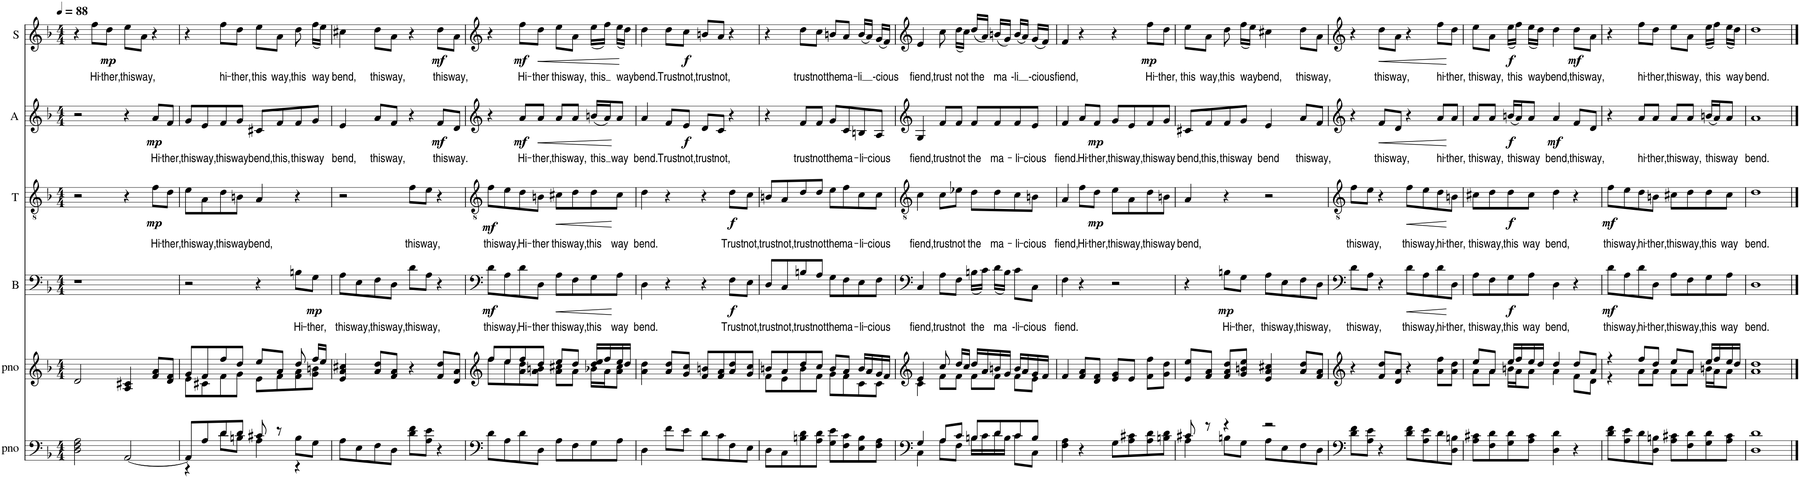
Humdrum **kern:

**kern	**kern	**kern	**text	**dynam	**kern	**text	**dynam	**kern	**text	**dynam	**kern	**text	**dynam
*part6	*part5	*part4	*part4	*part4	*part3	*part3	*part3	*part2	*part2	*part2	*part1	*part1	*part1
*staff6	*staff5	*staff4	*staff4	*staff4	*staff3	*staff3	*staff3	*staff2	*staff2	*staff2	*staff1	*staff1	*staff1
*I"pno	*I"pno	*I"B	*	*	*I"T	*	*	*I"A	*	*	*I"S	*	*
*I'pno	*I'pno	*I'B	*	*	*I'T	*	*	*I'A	*	*	*I'S	*	*
*clefF4	*clefG2	*clefF4	*	*	*clefGv2	*	*	*clefG2	*	*	*clefG2	*	*
*k[b-]	*k[b-]	*k[b-]	*	*	*k[b-]	*	*	*k[b-]	*	*	*k[b-]	*	*
*F:	*F:	*F:	*	*	*F:	*	*	*F:	*	*	*F:	*	*
*M4/4	*M4/4	*M4/4	*	*	*M4/4	*	*	*M4/4	*	*	*M4/4	*	*
*MM88	*MM88	*MM88	*	*	*MM88	*	*	*MM88	*	*	*MM88	*	*
=1	=1	=1	=1	=1	=1	=1	=1	=1	=1	=1	=1	=1	=1
2D\ 2F\ 2A\	2d/	1r	.	.	2r	.	.	2r	.	.	4r	.	.
!	!	!	!	!	!	!	!	!	!	!	!	!LO:LY:b	!
.	.	.	.	.	.	.	.	.	.	.	8ff\L	Hi-	.
!	!	!	!	!	!	!	!	!	!	!	!	!LO:LY:b	!LO:DY:b
.	.	.	.	.	.	.	.	.	.	.	8dd\J	-ther,	mp
!	!	!	!	!	!	!	!	!	!	!	!	!LO:LY:b	!
[<2AA/	4A/ 4c#X/	.	.	.	4r	.	.	4r	.	.	8ee\L	this	.
!	!	!	!	!	!	!	!	!	!	!	!	!LO:LY:b	!
.	.	.	.	.	.	.	.	.	.	.	8a\J	way,	.
!	!	!	!	!	!	!LO:LY:b	!LO:DY:b	!	!LO:LY:b	!LO:DY:b	!	!	!
.	8f/ 8a/L	.	.	.	8f\L	Hi-	mp	8a/L	Hi-	mp	4r	.	.
!	!	!	!	!	!	!LO:LY:b	!	!	!LO:LY:b	!	!	!	!
.	8d/ 8f/J	.	.	.	8d\J	-ther,	.	8f/J	-ther,	.	.	.	.
=2	=2	=2	=2	=2	=2	=2	=2	=2	=2	=2	=2	=2	=2
*^	*^	*	*	*	*	*	*	*	*	*	*	*	*
!	!	!	!	!	!	!	!	!LO:LY:b	!	!	!LO:LY:b	!	!	!	!
8AA/L]	4r	8g/L	8e\L	2r	.	.	8e\L	this	.	8g/L	this	.	4r	.	.
!	!	!	!	!	!	!	!	!LO:LY:b	!	!	!LO:LY:b	!	!	!	!
8A/	.	8f/	8c#X\	.	.	.	8A\	way,	.	8e/	way,	.	.	.	.
!	!	!	!	!	!	!	!	!LO:LY:b	!	!	!LO:LY:b	!	!	!LO:LY:b	!
8d/	8d\L	8ff/	8f\	.	.	.	8d\	this	.	8f/	this	.	8ff\L	hi-	.
!	!	!	!	!	!	!	!	!LO:LY:b	!	!	!LO:LY:b	!	!	!LO:LY:b	!
8d/J	8Bn\J	8dd/J	8g\J	.	.	.	8Bn\J	way	.	8g/J	way	.	8dd\J	-ther,	.
!	!	!	!	!	!	!	!	!LO:LY:b	!	!	!LO:LY:b	!	!	!LO:LY:b	!
8c#X/	4A\	8ee/L	8e\L	4r	.	.	4A/	bend,	.	8c#X/L	bend,	.	8ee\L	this	.
!	!	!	!	!	!	!	!	!	!	!	!LO:LY:b	!	!	!LO:LY:b	!
8r	.	8a/J	8f\	.	.	.	.	.	.	8f/	this,	.	8a\J	way,	.
!	!	!	!	!	!LO:LY:b	!	!	!	!	!	!LO:LY:b	!	!	!LO:LY:b	!
8B\L	4r	8dd/	8f\ 8a\	8Bn\L	Hi-	.	4r	.	.	8f/	this	.	8dd\	this	.
!	!	!	!	!	!LO:LY:b	!LO:DY:b	!	!	!	!	!LO:LY:b	!	!	!LO:LY:b	!
8G\J	.	16ff/LL	8g\ 8bn\J	8G\J	-ther,	mp	.	.	.	8g/J	way	.	(<16ff\LL	way	.
.	.	16ee/JJ	.	.	.	.	.	.	.	.	.	.	16ee\JJ)	.	.
*v	*v	*	*	*	*	*	*	*	*	*	*	*	*	*	*
*	*v	*v	*	*	*	*	*	*	*	*	*	*	*	*
=3	=3	=3	=3	=3	=3	=3	=3	=3	=3	=3	=3	=3	=3
!	!	!	!LO:LY:b	!	!	!	!	!	!LO:LY:b	!	!	!LO:LY:b	!
8A\L	4e/ 4a/ 4cc#X/	8A\L	this	.	2r	.	.	4e/	bend,	.	4cc#X\	bend,	.
!	!	!	!LO:LY:b	!	!	!	!	!	!	!	!	!	!
8E\	.	8E\	way,	.	.	.	.	.	.	.	.	.	.
!	!	!	!LO:LY:b	!	!	!	!	!	!LO:LY:b	!	!	!LO:LY:b	!
8F\	8a/ 8dd/L	8F\	this	.	.	.	.	8a/L	this	.	8dd\L	this	.
!	!	!	!LO:LY:b	!	!	!	!	!	!LO:LY:b	!	!	!LO:LY:b	!
8D\J	8f/ 8a/J	8D\J	way,	.	.	.	.	8f/J	way,	.	8a\J	way,	.
!	!	!	!LO:LY:b	!	!	!LO:LY:b	!	!	!	!	!	!	!
8d\ 8f\L	4r	8d\L	this	.	8f\L	this	.	4r	.	.	4r	.	.
!	!	!	!LO:LY:b	!	!	!LO:LY:b	!	!	!	!	!	!	!
8A\ 8e\J	.	8A\J	way,	.	8e\J	way,	.	.	.	.	.	.	.
!	!	!	!	!	!	!	!	!	!LO:LY:b	!LO:DY:b	!	!LO:LY:b	!LO:DY:b
4r	8f/ 8dd/L	4r	.	.	4r	.	.	8f/L	this	mf	8dd\L	this	mf
!	!	!	!	!	!	!	!	!	!LO:LY:b	!	!	!LO:LY:b	!
.	8d/ 8a/J	.	.	.	.	.	.	8d/J	way.	.	8a\J	way,	.
=4	=4	=4	=4	=4	=4	=4	=4	=4	=4	=4	=4	=4	=4
*	*^	*	*	*	*	*	*	*	*	*	*	*	*
!	!	!	!	!LO:LY:b	!LO:DY:b	!	!LO:LY:b	!LO:DY:b	!	!	!	!	!	!
8d\L	8ff/L	8ff\L	8d\L	this	mf	8f\L	this	mf	4r	.	.	4r	.	.
!	!	!	!	!LO:LY:b	!	!	!LO:LY:b	!	!	!	!	!	!	!
8A\	8ee/	8ee\	8A\	way,	.	8e\	way,	.	.	.	.	.	.	.
!	!	!	!	!LO:LY:b	!	!	!LO:LY:b	!	!	!LO:LY:b	!LO:DY:b	!	!LO:LY:b	!LO:DY:b
8d\	8ff/	8a\ 8dd\	8d\	Hi-	.	8d\	Hi-	.	8a/L	Hi-	mf	8ff\L	Hi-	mf
!	!	!	!	!LO:LY:b	!	!	!LO:LY:b	!	!	!LO:LY:b	!LO:HP:b	!	!LO:LY:b	!LO:HP:b
8D\J	8dd/J	8a\ 8bn\J	8D\J	-ther	.	8Bn\J	-ther	.	8a/J	-ther,	<	8dd\J	-ther	<
!	!	!	!	!LO:LY:b	!LO:HP:b	!	!LO:LY:b	!LO:HP:b	!	!LO:LY:b	!	!	!LO:LY:b	!
8A\L	8ee/L	8a\ 8cc#X\L	8A\L	this	<	8c#X\L	this	<	8a/L	this	.	8ee\L	this	.
!	!	!	!	!LO:LY:b	!	!	!LO:LY:b	!	!	!LO:LY:b	!	!	!LO:LY:b	!
8F\	8dd/J	8a\J	8F\	way,	.	8d\	way,	.	8a/J	way,	.	8a\J	way,	.
!	!	!	!	!LO:LY:b	!	!	!LO:LY:b	!	!	!LO:LY:b	!	!	!LO:LY:b	!
8G\	16dd/ 16ee/LL	16b-X\LL	8G\	this	.	8d\	this	.	(<16bn/LL	this	.	(<16ee\LL	this	.
.	16ff/	16a\J	.	.	.	.	.	.	16a/J)	.	.	16ff\JJ)	.	.
!	!	!	!	!LO:LY:b	!	!	!LO:LY:b	!	!	!LO:LY:b	!	!	!LO:LY:b	!
8A\J	16ee/	8a\ 8cc#\J	8A\J	way	[	8c#\J	way	[	8a/J	way	[	(<16ee\LL	way	.
.	16dd/JJ	.	.	.	.	.	.	.	.	.	.	16dd\JJ)	.	[
*	*v	*v	*	*	*	*	*	*	*	*	*	*	*	*
=5	=5	=5	=5	=5	=5	=5	=5	=5	=5	=5	=5	=5	=5
!	!	!	!LO:LY:b	!	!	!LO:LY:b	!	!	!LO:LY:b	!	!	!LO:LY:b	!
4D\	4a\ 4dd\	4D\	bend.	.	4d\	bend.	.	4a/	bend.	.	4dd\	bend.	.
!	!	!	!	!	!	!	!	!	!LO:LY:b	!	!	!LO:LY:b	!
8f\L	8a/ 8dd/L	4r	.	.	4r	.	.	8f/L	Trust	.	8dd\L	Trust	.
!	!	!	!	!	!	!	!	!	!LO:LY:b	!LO:DY:b	!	!LO:LY:b	!LO:DY:b
8e\J	8g/ 8cc/J	.	.	.	.	.	.	8e/J	not,	f	8cc\J	not,	f
!	!	!	!	!	!	!	!	!	!LO:LY:b	!	!	!LO:LY:b	!
8d\L	8f/ 8bn/L	4r	.	.	4r	.	.	8d/L	trust	.	8bn/L	trust	.
!	!	!	!	!	!	!	!	!	!LO:LY:b	!	!	!LO:LY:b	!
8c\	8f/ 8a/	.	.	.	.	.	.	8c/J	not,	.	8a/J	not,	.
!	!	!	!LO:LY:b	!LO:DY:b	!	!LO:LY:b	!LO:DY:b	!	!	!	!	!	!
8F\	8a/ 8dd/	8F\L	Trust	f	8d\L	Trust	f	4r	.	.	4r	.	.
!	!	!	!LO:LY:b	!	!	!LO:LY:b	!	!	!	!	!	!	!
8E\J	8g/ 8cc/J	8E\J	not,	.	8c\J	not,	.	.	.	.	.	.	.
=6	=6	=6	=6	=6	=6	=6	=6	=6	=6	=6	=6	=6	=6
*	*^	*	*	*	*	*	*	*	*	*	*	*	*
!	!	!	!	!LO:LY:b	!	!	!LO:LY:b	!	!	!	!	!	!	!
8D\L	8bn/L	8f\L	8D/L	trust	.	8Bn/L	trust	.	4r	.	.	4r	.	.
!	!	!	!	!LO:LY:b	!	!	!LO:LY:b	!	!	!	!	!	!	!
8C\	8a/	8e\	8C/	not,	.	8A/	not,	.	.	.	.	.	.	.
!	!	!	!	!LO:LY:b	!	!	!LO:LY:b	!	!	!LO:LY:b	!	!	!LO:LY:b	!
8Bn\ 8d\	8dd/	8b\	8Bn/	trust	.	8d/	trust	.	8f/L	trust	.	8dd\L	trust	.
!	!	!	!	!LO:LY:b	!	!	!LO:LY:b	!	!	!LO:LY:b	!	!	!LO:LY:b	!
8A\ 8d\J	8cc/J	8f\J	8A/J	not	.	8d/J	not	.	8f/J	not	.	8cc\J	not	.
!	!	!	!	!LO:LY:b	!	!	!LO:LY:b	!	!	!LO:LY:b	!	!	!LO:LY:b	!
8G\ 8e\L	8b/L	8g\L	8G\L	the	.	8e\L	the	.	8g/L	the	.	8bn/L	the	.
!	!	!	!	!LO:LY:b	!	!	!LO:LY:b	!	!	!LO:LY:b	!	!	!LO:LY:b	!
8F\ 8c\	8a/J	8f\	8F\	ma-	.	8f\	ma-	.	8c/	ma-	.	8a/J	ma-	.
!	!	!	!	!LO:LY:b	!	!	!LO:LY:b	!	!	!LO:LY:b	!	!	!LO:LY:b	!
8E\ 8B\	16b/LL	8c\	8E\	-li-	.	8c\	-li-	.	8Bn/	-li-	.	(<16b/LL	-li	.
.	16a/	.	.	.	.	.	.	.	.	.	.	16a/JJ)	.	.
!	!	!	!	!LO:LY:b	!	!	!LO:LY:b	!	!	!LO:LY:b	!	!	!LO:LY:b	!
8F\ 8A\J	16g/	8c\J	8F\J	-cious	.	8c\J	-cious	.	8A/J	-cious	.	(<16g/LL	-cious	.
.	16f/JJ	.	.	.	.	.	.	.	.	.	.	16f/JJ)	.	.
=7	=7	=7	=7	=7	=7	=7	=7	=7	=7	=7	=7	=7	=7	=7
*^	*	*	*	*	*	*	*	*	*	*	*	*	*	*
!	!	!	!	!	!LO:LY:b	!	!	!LO:LY:b	!	!	!LO:LY:b	!	!	!LO:LY:b	!
4G/	4C\	4e/	4c\	4C/	fiend,	.	4c\	fiend,	.	4G/	fiend,	.	4e/	fiend,	.
!	!	!	!	!	!LO:LY:b	!	!	!LO:LY:b	!	!	!LO:LY:b	!	!	!LO:LY:b	!
8A/L	8A\L	8cc/	8f\L	8A\L	trust	.	8c\L	trust	.	8f/L	trust	.	8cc\	trust	.
!	!	!	!	!	!LO:LY:b	!	!	!LO:LY:b	!	!	!LO:LY:b	!	!	!LO:LY:b	!
8c/J	8F\J	16dd/LL	8f\J	8F\J	not	.	8e-X\J	not	.	8f/J	not	.	(<16dd\LL	not	.
.	.	16cc/JJ	.	.	.	.	.	.	.	.	.	.	16cc\JJ)	.	.
!	!	!	!	!	!LO:LY:b	!	!	!LO:LY:b	!	!	!LO:LY:b	!	!	!LO:LY:b	!
8Bn/L	16B\LL	16dd/LL	8f\L	(<16Bn\LL	the	.	8d\L	the	.	8f/L	the	.	(<16dd/LL	the	.
.	16c\	16a/	.	16c\JJ)	.	.	.	.	.	.	.	.	16a/JJ)	.	.
!	!	!	!	!	!LO:LY:b	!	!	!LO:LY:b	!	!	!LO:LY:b	!	!	!LO:LY:b	!
8d/	16d\	16bn/	8f\J	(<16d\LL	ma	.	8d\	ma-	.	8f/	ma-	.	(<16bn/LL	ma	.
.	16B\JJ	16g/JJ	.	16B\JJ)	.	.	.	.	.	.	.	.	16g/JJ)	.	.
!	!	!	!	!	!LO:LY:b	!	!	!LO:LY:b	!	!	!LO:LY:b	!	!	!LO:LY:b	!
8c/	8c\L	16b/LL	8f\L	8c\L	-li-	.	8c\	-li-	.	8f/	-li-	.	(<16b/LL	-li	.
.	.	16a/	.	.	.	.	.	.	.	.	.	.	16a/JJ)	.	.
!	!	!	!	!	!LO:LY:b	!	!	!LO:LY:b	!	!	!LO:LY:b	!	!	!LO:LY:b	!
8B/J	8C\J	16g/	8e\J	8C\J	-cious	.	8Bn\J	-cious	.	8e/J	-cious	.	(<16g/LL	-cious	.
.	.	16f/JJ	.	.	.	.	.	.	.	.	.	.	16f/JJ)	.	.
*v	*v	*	*	*	*	*	*	*	*	*	*	*	*	*	*
*	*v	*v	*	*	*	*	*	*	*	*	*	*	*	*
=8	=8	=8	=8	=8	=8	=8	=8	=8	=8	=8	=8	=8	=8
!	!	!	!LO:LY:b	!	!	!LO:LY:b	!	!	!LO:LY:b	!	!	!LO:LY:b	!
4F\ 4A\	4f/	4F\	fiend.	.	4A/	fiend,	.	4f/	fiend.	.	4f/	fiend,	.
!	!	!	!	!	!	!LO:LY:b	!	!	!LO:LY:b	!	!	!	!
4r	8f/ 8a/L	4r	.	.	8f\L	Hi-	.	8a/L	Hi-	.	4r	.	.
!	!	!	!	!	!	!LO:LY:b	!LO:DY:b	!	!LO:LY:b	!LO:DY:b	!	!	!
.	8d/ 8f/J	.	.	.	8d\J	-ther,	mp	8f/J	-ther,	mp	.	.	.
!	!	!	!	!	!	!LO:LY:b	!	!	!LO:LY:b	!	!	!	!
8G\L	8e/ 8g/L	2r	.	.	8e\L	this	.	8g/L	this	.	4r	.	.
!	!	!	!	!	!	!LO:LY:b	!	!	!LO:LY:b	!	!	!	!
8A\ 8c#X\	8e/J	.	.	.	8A\	way,	.	8e/	way,	.	.	.	.
!	!	!	!	!	!	!LO:LY:b	!	!	!LO:LY:b	!	!	!LO:LY:b	!LO:DY:b
8A\ 8d\	8f\ 8ff\L	.	.	.	8d\	this	.	8f/	this	.	8ff\L	Hi-	mp
!	!	!	!	!	!	!LO:LY:b	!	!	!LO:LY:b	!	!	!LO:LY:b	!
8Bn\ 8d\J	8g\ 8dd\J	.	.	.	8Bn\J	way	.	8g/J	way	.	8dd\J	-ther,	.
=9	=9	=9	=9	=9	=9	=9	=9	=9	=9	=9	=9	=9	=9
*^	*	*	*	*	*	*	*	*	*	*	*	*	*
!	!	!	!	!	!	!	!LO:LY:b	!	!	!LO:LY:b	!	!	!LO:LY:b	!
8c#X/	4A\	8e/ 8ee/L	4r	.	.	4A/	bend,	.	8c#X/L	bend,	.	8ee\L	this	.
!	!	!	!	!	!	!	!	!	!	!LO:LY:b	!	!	!LO:LY:b	!
8r	.	8f/ 8a/J	.	.	.	.	.	.	8f/	this,	.	8a\J	way,	.
!	!	!	!	!LO:LY:b	!LO:DY:b	!	!	!	!	!LO:LY:b	!	!	!LO:LY:b	!
4r	8Bn\L	8f/ 8a/ 8dd/L	8Bn\L	Hi-	mp	4r	.	.	8f/	this	.	8dd\	this	.
!	!	!	!	!LO:LY:b	!	!	!	!	!	!LO:LY:b	!	!	!LO:LY:b	!
.	8G\J	8g/ 8bn/ 8ee/J	8G\J	-ther,	.	.	.	.	8g/J	way	.	(<16ff\LL	way	.
.	.	.	.	.	.	.	.	.	.	.	.	16ee\JJ)	.	.
!	!	!	!	!LO:LY:b	!	!	!	!	!	!LO:LY:b	!	!	!LO:LY:b	!
2r	8A\L	4e/ 4a/ 4cc#X/	8A\L	this	.	2r	.	.	4e/	bend	.	4cc#X\	bend,	.
!	!	!	!	!LO:LY:b	!	!	!	!	!	!	!	!	!	!
.	8E\	.	8E\	way,	.	.	.	.	.	.	.	.	.	.
!	!	!	!	!LO:LY:b	!	!	!	!	!	!LO:LY:b	!	!	!LO:LY:b	!
.	8F\	8a/ 8dd/L	8F\	this	.	.	.	.	8a/L	this	.	8dd\L	this	.
!	!	!	!	!LO:LY:b	!	!	!	!	!	!LO:LY:b	!	!	!LO:LY:b	!
.	8D\J	8f/ 8a/J	8D\J	way,	.	.	.	.	8f/J	way,	.	8a\J	way,	.
=10	=10	=10	=10	=10	=10	=10	=10	=10	=10	=10	=10	=10	=10	=10
!	!	!	!	!LO:LY:b	!	!	!LO:LY:b	!	!	!	!	!	!	!
*v	*v	*	*	*	*	*	*	*	*	*	*	*	*	*
8d\ 8f\L	4r	8d\L	this	.	8f\L	this	.	4r	.	.	4r	.	.
!	!	!	!LO:LY:b	!	!	!LO:LY:b	!	!	!	!	!	!	!
8A\ 8e\J	.	8A\J	way,	.	8e\J	way,	.	.	.	.	.	.	.
!	!	!	!	!	!	!	!	!	!LO:LY:b	!LO:HP:b	!	!LO:LY:b	!LO:HP:b
4r	8f/ 8dd/L	4r	.	.	4r	.	.	8f/L	this	<	8dd\L	this	<
!	!	!	!	!	!	!	!	!	!LO:LY:b	!	!	!LO:LY:b	!
.	8d/ 8a/J	.	.	.	.	.	.	8d/J	way,	.	8a\J	way,	.
!	!	!	!LO:LY:b	!LO:HP:b	!	!LO:LY:b	!LO:HP:b	!	!	!	!	!	!
8d\ 8f\L	4r	8d\L	this	<	8f\L	this	<	4r	.	.	4r	.	.
!	!	!	!LO:LY:b	!	!	!LO:LY:b	!	!	!	!	!	!	!
8A\ 8e\	.	8A\	way,	.	8e\	way,	.	.	.	.	.	.	.
!	!	!	!LO:LY:b	!	!	!LO:LY:b	!	!	!LO:LY:b	!	!	!LO:LY:b	!
8d\	8a\ 8ff\L	8d\	hi-	.	8d\	hi-	.	8a/L	hi-	.	8ff\L	hi-	.
!	!	!	!LO:LY:b	!	!	!LO:LY:b	!	!	!LO:LY:b	!	!	!LO:LY:b	!
8D\ 8Bn\J	8a\ 8dd\J	8D\J	-ther,	[	8Bn\J	-ther,	[	8a/J	-ther,	[	8dd\J	-ther,	[
=11	=11	=11	=11	=11	=11	=11	=11	=11	=11	=11	=11	=11	=11
*	*^	*	*	*	*	*	*	*	*	*	*	*	*
!	!	!	!	!LO:LY:b	!	!	!LO:LY:b	!	!	!LO:LY:b	!	!	!LO:LY:b	!
8A\ 8c#X\L	8ee/L	8a\L	8A\L	this	.	8c#X\L	this	.	8a/L	this	.	8ee\L	this	.
!	!	!	!	!LO:LY:b	!	!	!LO:LY:b	!	!	!LO:LY:b	!	!	!LO:LY:b	!
8F\ 8d\	8a/J	8a\J	8F\	way,	.	8d\	way,	.	8a/J	way,	.	8a\J	way,	.
!	!	!	!	!LO:LY:b	!LO:DY:b	!	!LO:LY:b	!LO:DY:b	!	!LO:LY:b	!LO:DY:b	!	!LO:LY:b	!LO:DY:b
8G\ 8d\	16ee/LL	16bn\LL	8G\	this	f	8d\	this	f	(<16bn/LL	this	f	(<16ee\LL	this	f
.	16ff/	16a\J	.	.	.	.	.	.	16a/J)	.	.	16ff\JJ)	.	.
!	!	!	!	!LO:LY:b	!	!	!LO:LY:b	!	!	!LO:LY:b	!	!	!LO:LY:b	!
8A\ 8c#\J	16ee/	8a\J	8A\J	way	.	8c#\J	way	.	8a/J	way	.	(<16ee\LL	way	.
.	16dd/JJ	.	.	.	.	.	.	.	.	.	.	16dd\JJ)	.	.
!	!	!	!	!LO:LY:b	!	!	!LO:LY:b	!	!	!LO:LY:b	!LO:DY:b	!	!LO:LY:b	!
4D\ 4d\	4dd/	4a\	4D\	bend,	.	4d\	bend,	.	4a/	bend,	mf	4dd\	bend,	.
!	!	!	!	!	!	!	!	!	!	!LO:LY:b	!	!	!LO:LY:b	!LO:DY:b
4r	8dd/L	8f\L	4r	.	.	4r	.	.	8f/L	this	.	8dd\L	this	mf
!	!	!	!	!	!	!	!	!	!	!LO:LY:b	!	!	!LO:LY:b	!
.	8a/J	8d\J	.	.	.	.	.	.	8d/J	way,	.	8a\J	way,	.
=12	=12	=12	=12	=12	=12	=12	=12	=12	=12	=12	=12	=12	=12	=12
!	!	!	!	!LO:LY:b	!LO:DY:b	!	!LO:LY:b	!LO:DY:b	!	!	!	!	!	!
8d\ 8f\L	4r	4r	8d\L	this	mf	8f\L	this	mf	4r	.	.	4r	.	.
!	!	!	!	!LO:LY:b	!	!	!LO:LY:b	!	!	!	!	!	!	!
8A\ 8e\	.	.	8A\	way,	.	8e\	way,	.	.	.	.	.	.	.
!	!	!	!	!LO:LY:b	!	!	!LO:LY:b	!	!	!LO:LY:b	!	!	!LO:LY:b	!
8d\	8ff/L	8a\L	8d\	hi-	.	8d\	hi-	.	8a/L	hi-	.	8ff\L	hi-	.
!	!	!	!	!LO:LY:b	!	!	!LO:LY:b	!	!	!LO:LY:b	!	!	!LO:LY:b	!
8D\ 8Bn\J	8dd/J	8a\J	8D\J	-ther,	.	8Bn\J	-ther,	.	8a/J	-ther,	.	8dd\J	-ther,	.
!	!	!	!	!LO:LY:b	!	!	!LO:LY:b	!	!	!LO:LY:b	!	!	!LO:LY:b	!
8A\ 8c#X\L	8ee/L	8a\L	8A\L	this	.	8c#X\L	this	.	8a/L	this	.	8ee\L	this	.
!	!	!	!	!LO:LY:b	!	!	!LO:LY:b	!	!	!LO:LY:b	!	!	!LO:LY:b	!
8F\ 8d\	8a/J	8a\J	8F\	way,	.	8d\	way,	.	8a/J	way,	.	8a\J	way,	.
!	!	!	!	!LO:LY:b	!	!	!LO:LY:b	!	!	!LO:LY:b	!	!	!LO:LY:b	!
8G\ 8d\	16ee/LL	16bn\LL	8G\	this	.	8d\	this	.	(<16bn/LL	this	.	(<16ee\LL	this	.
.	16ff/	16a\J	.	.	.	.	.	.	16a/J)	.	.	16ff\JJ)	.	.
!	!	!	!	!LO:LY:b	!	!	!LO:LY:b	!	!	!LO:LY:b	!	!	!LO:LY:b	!
8A\ 8c#\J	16ee/	8a\J	8A\J	way	.	8c#\J	way	.	8a/J	way	.	(<16ee\LL	way	.
.	16dd/JJ	.	.	.	.	.	.	.	.	.	.	16dd\JJ)	.	.
*	*v	*v	*	*	*	*	*	*	*	*	*	*	*	*
=13	=13	=13	=13	=13	=13	=13	=13	=13	=13	=13	=13	=13	=13
!	!	!	!LO:LY:b	!	!	!LO:LY:b	!	!	!LO:LY:b	!	!	!LO:LY:b	!
1D 1d	1a 1dd	1D	bend.	.	1d	bend.	.	1a	bend.	.	1dd	bend.	.
==	==	==	==	==	==	==	==	==	==	==	==	==	==
*-	*-	*-	*-	*-	*-	*-	*-	*-	*-	*-	*-	*-	*-
